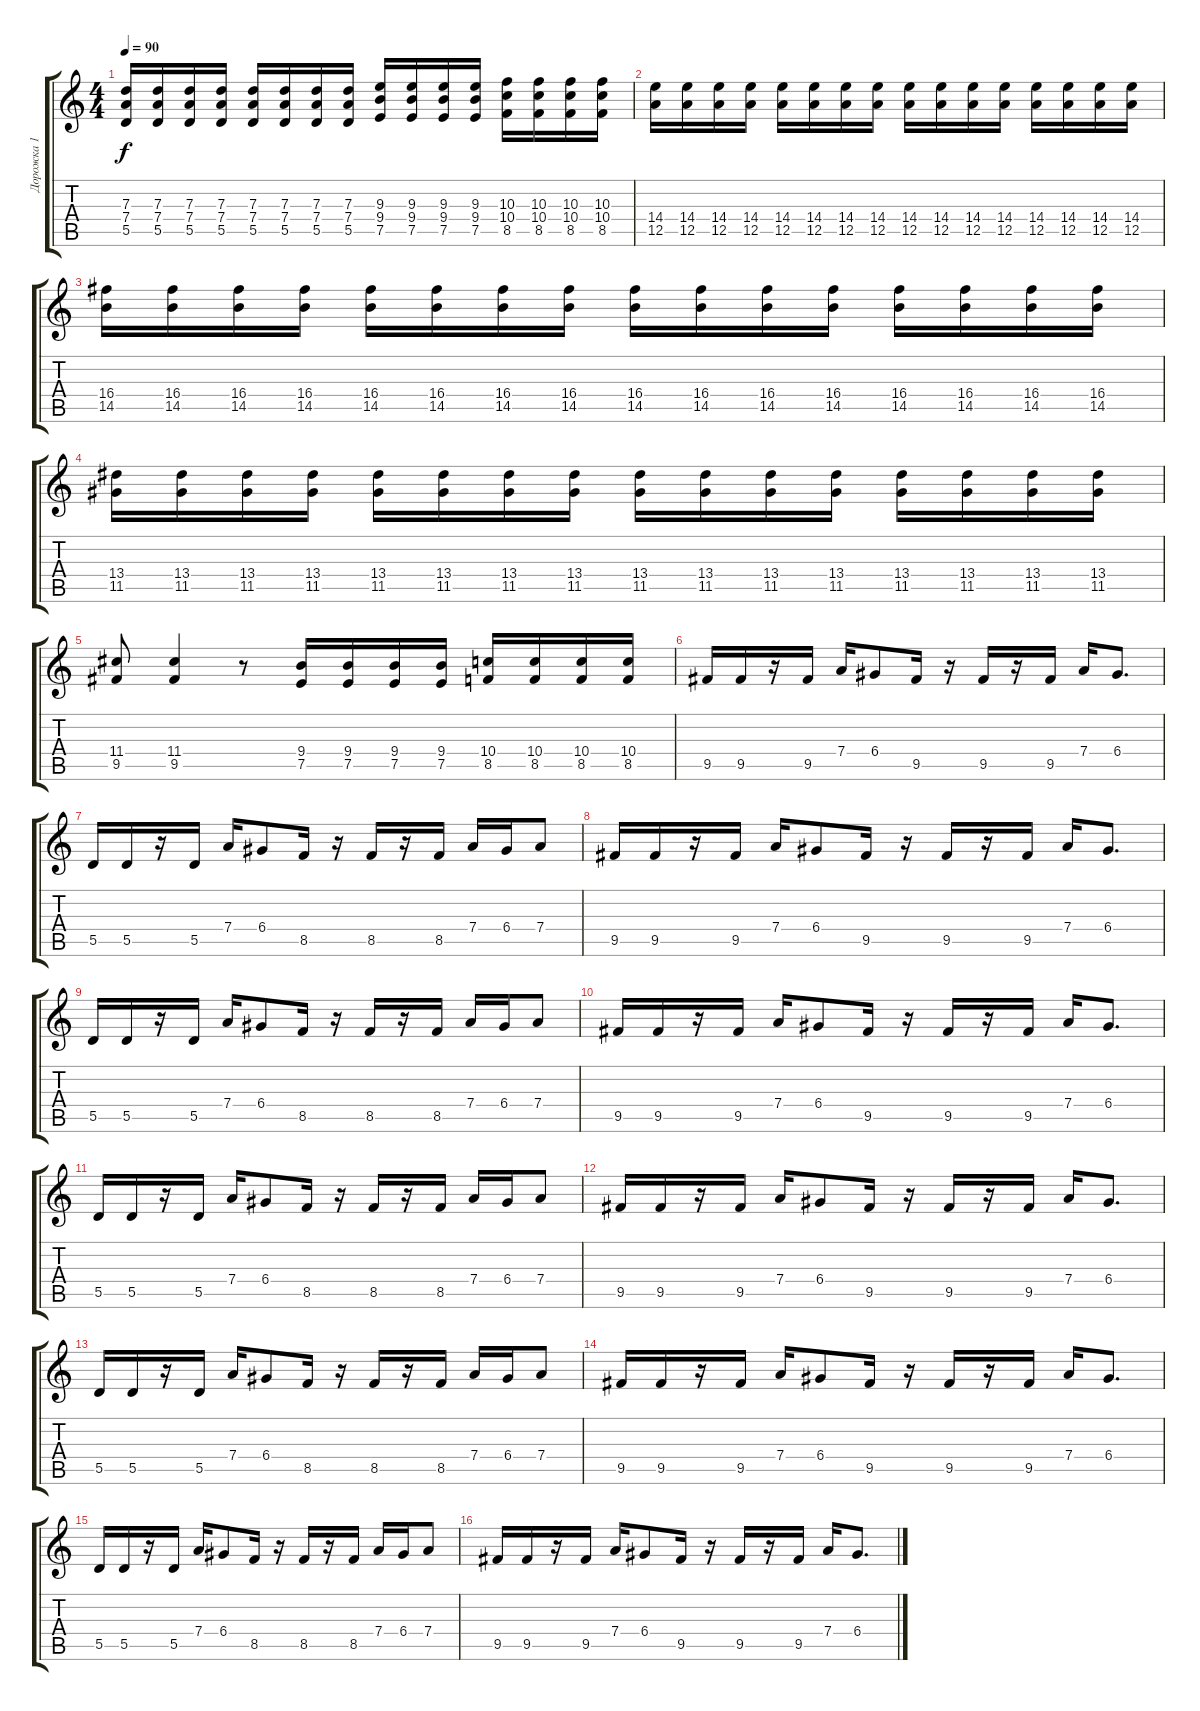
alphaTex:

\track ("Дорожка 1" "Дорожка 1") {instrument distortionguitar}
\staff {score tabs}
\tuning (E4 B3 G3 D3 A2 D2) {hide}
\ts (4 4)
\tempo 90
\clef g2
\ks c
(7.3 7.4 5.5).16{dy f} (7.3 7.4 5.5).16 (7.3 7.4 5.5).16 (7.3 7.4 5.5).16 (7.3 7.4 5.5).16 (7.3 7.4 5.5).16 (7.3 7.4 5.5).16 (7.3 7.4 5.5).16 (9.3 9.4 7.5).16 (9.3 9.4 7.5).16 (9.3 9.4 7.5).16 (9.3 9.4 7.5).16 (10.3 10.4 8.5).16 (10.3 10.4 8.5).16 (10.3 10.4 8.5).16 (10.3 10.4 8.5).16 |
(14.4 12.5).16 (14.4 12.5).16 (14.4 12.5).16 (14.4 12.5).16 (14.4 12.5).16 (14.4 12.5).16 (14.4 12.5).16 (14.4 12.5).16 (14.4 12.5).16 (14.4 12.5).16 (14.4 12.5).16 (14.4 12.5).16 (14.4 12.5).16 (14.4 12.5).16 (14.4 12.5).16 (14.4 12.5).16 |
(16.4 14.5).16 (16.4 14.5).16 (16.4 14.5).16 (16.4 14.5).16 (16.4 14.5).16 (16.4 14.5).16 (16.4 14.5).16 (16.4 14.5).16 (16.4 14.5).16 (16.4 14.5).16 (16.4 14.5).16 (16.4 14.5).16 (16.4 14.5).16 (16.4 14.5).16 (16.4 14.5).16 (16.4 14.5).16 |
(13.4 11.5).16 (13.4 11.5).16 (13.4 11.5).16 (13.4 11.5).16 (13.4 11.5).16 (13.4 11.5).16 (13.4 11.5).16 (13.4 11.5).16 (13.4 11.5).16 (13.4 11.5).16 (13.4 11.5).16 (13.4 11.5).16 (13.4 11.5).16 (13.4 11.5).16 (13.4 11.5).16 (13.4 11.5).16 |
(11.4 9.5).8 (11.4 9.5).4 r.8 (9.4 7.5).16 (9.4 7.5).16 (9.4 7.5).16 (9.4 7.5).16 (10.4 8.5).16 (10.4 8.5).16 (10.4 8.5).16 (10.4 8.5).16 |
9.5.16 9.5.16 r.16 9.5.16 7.4.16 6.4.8 9.5.16 r.16 9.5.16 r.16 9.5.16 7.4.16 6.4.8{d} |
5.5.16 5.5.16 r.16 5.5.16 7.4.16 6.4.8 8.5.16 r.16 8.5.16 r.16 8.5.16 7.4.16 6.4.16 7.4.8 |
9.5.16 9.5.16 r.16 9.5.16 7.4.16 6.4.8 9.5.16 r.16 9.5.16 r.16 9.5.16 7.4.16 6.4.8{d} |
5.5.16 5.5.16 r.16 5.5.16 7.4.16 6.4.8 8.5.16 r.16 8.5.16 r.16 8.5.16 7.4.16 6.4.16 7.4.8 |
9.5.16 9.5.16 r.16 9.5.16 7.4.16 6.4.8 9.5.16 r.16 9.5.16 r.16 9.5.16 7.4.16 6.4.8{d} |
5.5.16 5.5.16 r.16 5.5.16 7.4.16 6.4.8 8.5.16 r.16 8.5.16 r.16 8.5.16 7.4.16 6.4.16 7.4.8 |
9.5.16 9.5.16 r.16 9.5.16 7.4.16 6.4.8 9.5.16 r.16 9.5.16 r.16 9.5.16 7.4.16 6.4.8{d} |
5.5.16 5.5.16 r.16 5.5.16 7.4.16 6.4.8 8.5.16 r.16 8.5.16 r.16 8.5.16 7.4.16 6.4.16 7.4.8 |
9.5.16 9.5.16 r.16 9.5.16 7.4.16 6.4.8 9.5.16 r.16 9.5.16 r.16 9.5.16 7.4.16 6.4.8{d} |
5.5.16 5.5.16 r.16 5.5.16 7.4.16 6.4.8 8.5.16 r.16 8.5.16 r.16 8.5.16 7.4.16 6.4.16 7.4.8 |
9.5.16 9.5.16 r.16 9.5.16 7.4.16 6.4.8 9.5.16 r.16 9.5.16 r.16 9.5.16 7.4.16 6.4.8{d}
